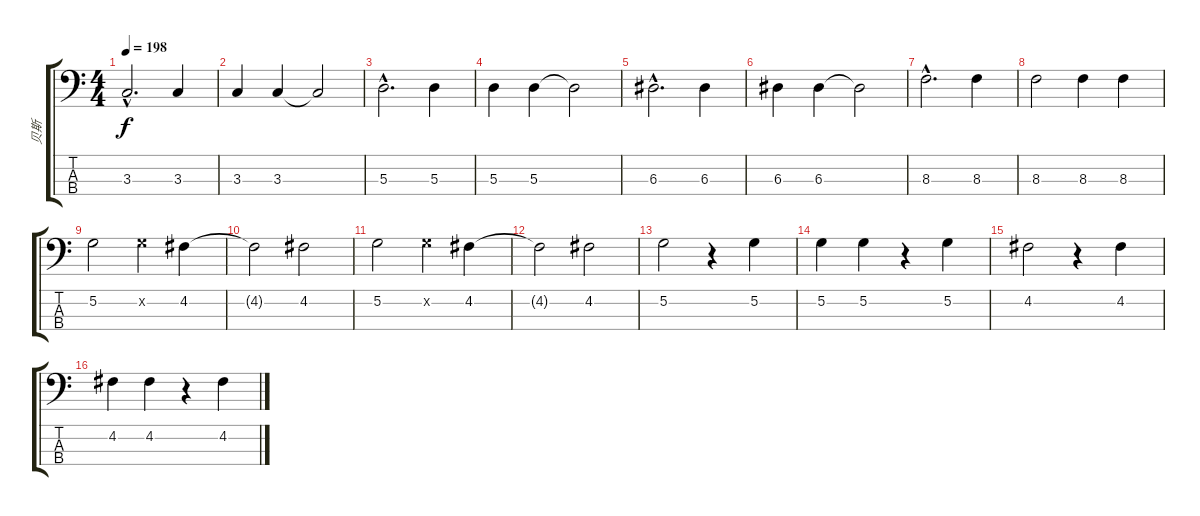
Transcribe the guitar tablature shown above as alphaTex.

\track ("贝斯" "贝斯") {instrument electricbassfinger}
\staff {score tabs}
\tuning (G2 D2 A1 E1) {hide}
\ts (4 4)
\tempo 198
\clef f4
\ks c
3.3{hac}.2{d dy f} 3.3.4 |
3.3.4 3.3.4 3.3{t}.2 |
5.3{hac}.2{d} 5.3.4 |
5.3.4 5.3.4 5.3{t}.2 |
6.3{hac}.2{d} 6.3.4 |
6.3.4 6.3.4 6.3{t}.2 |
8.3{hac}.2{d} 8.3.4 |
8.3.2 8.3.4 8.3.4 |
5.2.2 5.2{x}.4 4.2.4 |
4.2{t}.2 4.2.2 |
5.2.2 5.2{x}.4 4.2.4 |
4.2{t}.2 4.2.2 |
5.2.2 r.4 5.2.4 |
5.2.4 5.2.4 r.4 5.2.4 |
4.2.2 r.4 4.2.4 |
4.2.4 4.2.4 r.4 4.2.4
